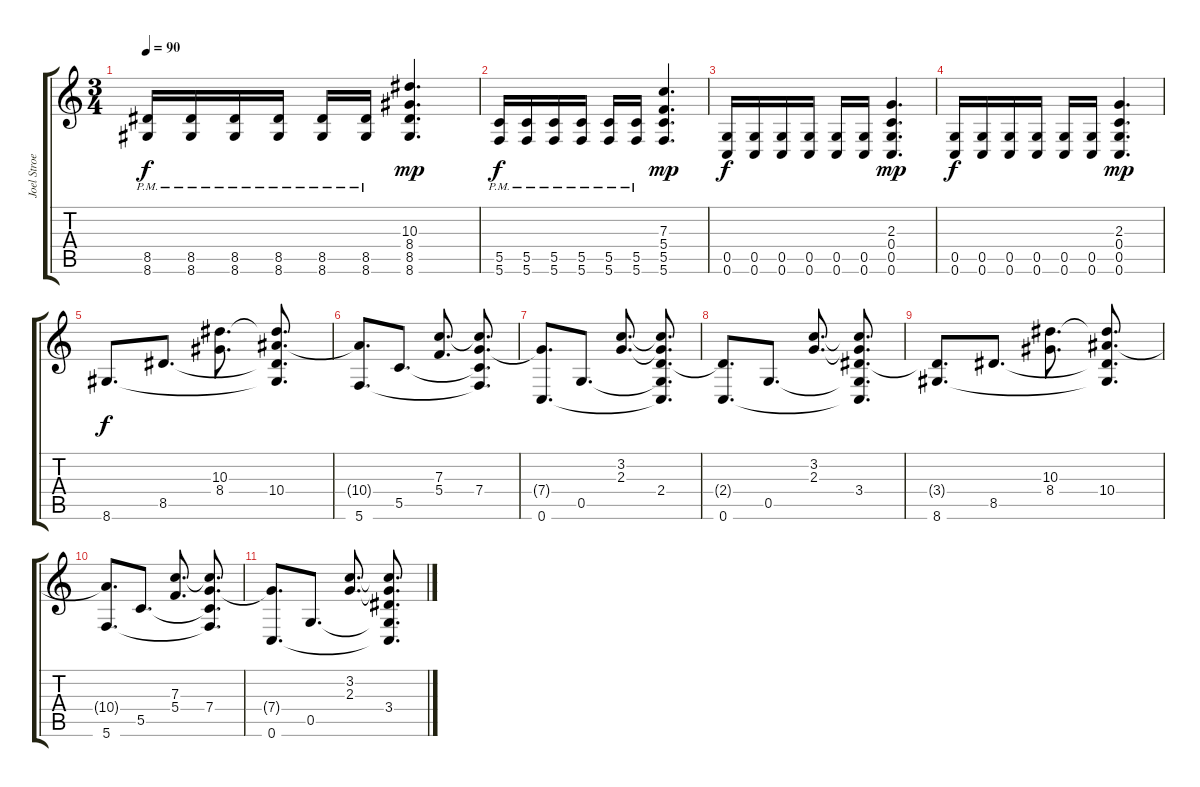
\track ("Joel Stroetzel" "Joel Stroe") {instrument overdrivenguitar}
\staff {score tabs}
\tuning (D4 A3 F3 C3 G2 C2) {hide}
\ts (3 4)
\tempo 90
\clef g2
\ks c
(8.5 8.6{pm}).16{dy f} (8.5 8.6{pm}).16 (8.5 8.6{pm}).16 (8.5 8.6{pm}).16 (8.5 8.6{pm}).16 (8.5 8.6{pm}).16 (10.3 8.4 8.5 8.6).4{d dy mp} |
(5.5 5.6{pm}).16{dy f} (5.5 5.6{pm}).16 (5.5 5.6{pm}).16 (5.5 5.6{pm}).16 (5.5 5.6{pm}).16 (5.5 5.6{pm}).16 (7.3 5.4 5.5 5.6).4{d dy mp} |
(0.5 0.6).16{dy f} (0.5 0.6).16 (0.5 0.6).16 (0.5 0.6).16 (0.5 0.6).16 (0.5 0.6).16 (2.3 0.4 0.5 0.6).4{d dy mp} |
(0.5 0.6).16{dy f} (0.5 0.6).16 (0.5 0.6).16 (0.5 0.6).16 (0.5 0.6).16 (0.5 0.6).16 (2.3 0.4 0.5 0.6).4{d dy mp} |
8.6.8{d dy f volume 1} 8.5.8{d} (10.3 8.4).8{d} (10.3{t} 10.4 8.5{t} 8.6{t}).8{d} |
(10.4{t} 5.6).8{d} 5.5.8{d} (7.3 5.4).8{d} (7.3{t} 7.4 5.5{t} 5.6{t}).8{d} |
(7.4{t} 0.6).8{d} 0.5.8{d} (3.2 2.3).8{d} (3.2{t} 2.3{t} 2.4 0.5{t} 0.6{t}).8{d} |
(2.4{t} 0.6).8{d} 0.5.8{d} (3.2 2.3).8{d} (3.2{t} 2.3{t} 3.4 0.5{t} 0.6{t}).8{d} |
(3.4{t} 8.6).8{d} 8.5.8{d} (10.3 8.4).8{d} (10.3{t} 10.4 8.5{t} 8.6{t}).8{d} |
(10.4{t} 5.6).8{d} 5.5.8{d} (7.3 5.4).8{d} (7.3{t} 7.4 5.5{t} 5.6{t}).8{d} |
(7.4{t} 0.6).8{d} 0.5.8{d} (3.2 2.3).8{d} (3.2{t} 2.3{t} 3.4 0.5{t} 0.6{t}).8{d}
